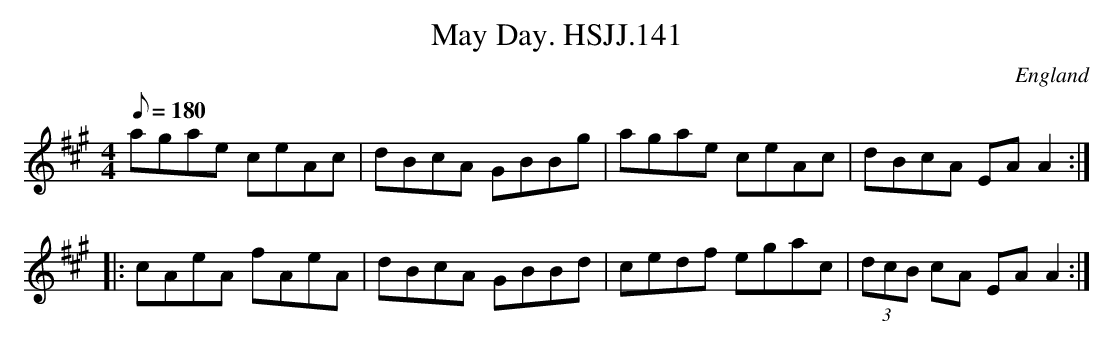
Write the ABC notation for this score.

X:1
T:May Day. HSJJ.141
M:4/4
L:1/8
Q:180
O:England
K:A
agae ceAc|dBcA GBBg|agae ceAc|dBcA EAA2:|!
|:cAeA fAeA|dBcA GBBd|cedf egac|(3dcB cA EAA2:|]
